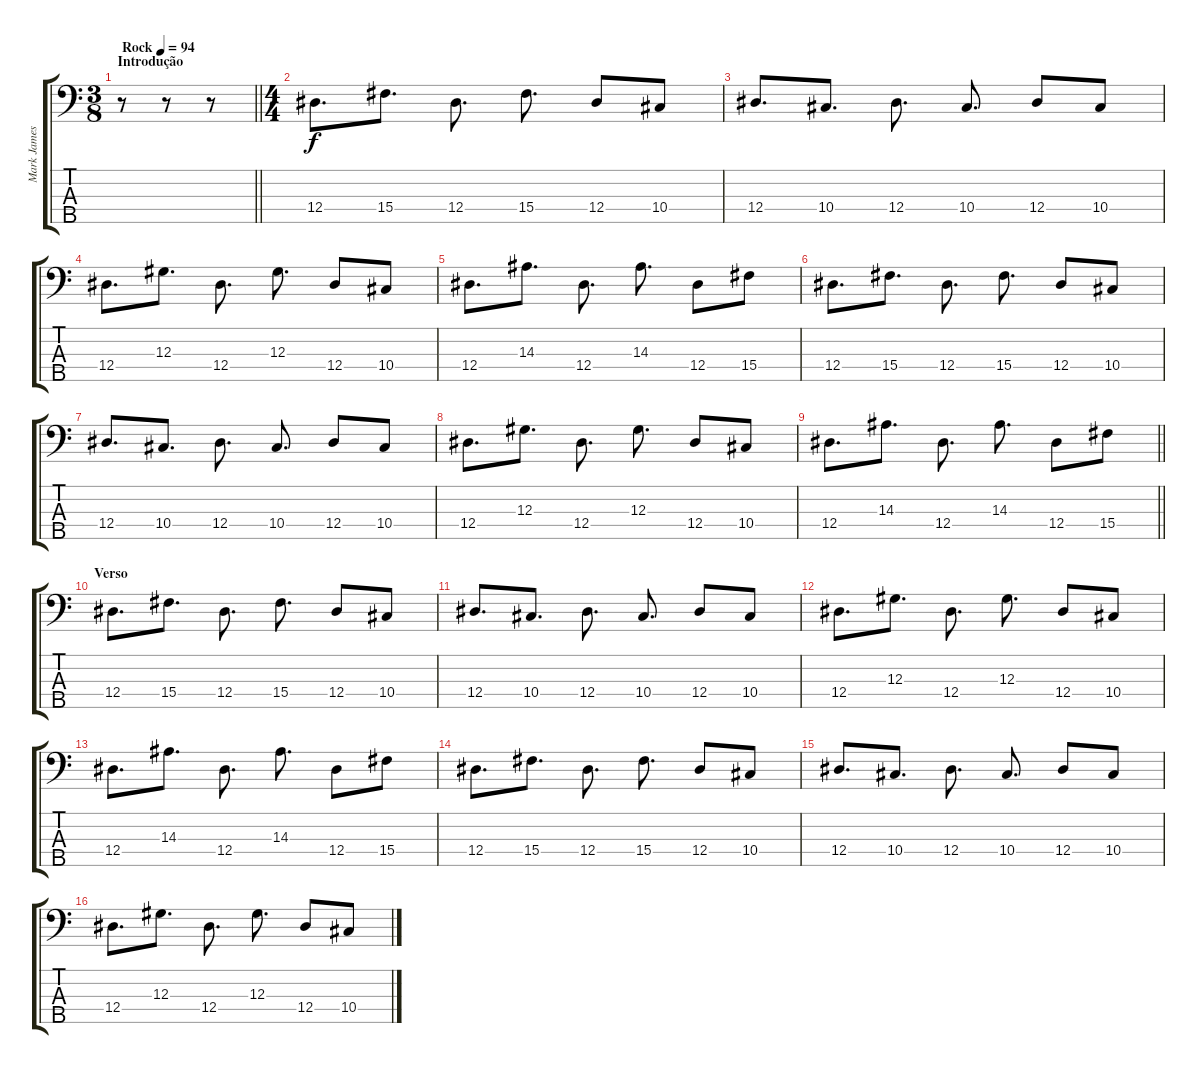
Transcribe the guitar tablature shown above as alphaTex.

\track ("Mark James" "Mark James") {instrument electricbassfinger}
\staff {score tabs}
\tuning (Gb2 Db2 Ab1 Eb1 Bb0) {hide}
\ts (3 8)
\section ("" "Introdução")
\tempo (94 "Rock")
\clef f4
\barLineRight lightlight
\ks c
r.8{dy f instrument electricbassfinger} r.8 r.8 |
\ts (4 4)
12.4.8{d} 15.4.8{d} 12.4.8{d} 15.4.8{d} 12.4.8 10.4.8 |
12.4.8{d} 10.4.8{d} 12.4.8{d} 10.4.8{d} 12.4.8 10.4.8 |
12.4.8{d} 12.3.8{d} 12.4.8{d} 12.3.8{d} 12.4.8 10.4.8 |
12.4.8{d} 14.3.8{d} 12.4.8{d} 14.3.8{d} 12.4.8 15.4.8 |
12.4.8{d} 15.4.8{d} 12.4.8{d} 15.4.8{d} 12.4.8 10.4.8 |
12.4.8{d} 10.4.8{d} 12.4.8{d} 10.4.8{d} 12.4.8 10.4.8 |
12.4.8{d} 12.3.8{d} 12.4.8{d} 12.3.8{d} 12.4.8 10.4.8 |
\barLineRight lightlight
12.4.8{d} 14.3.8{d} 12.4.8{d} 14.3.8{d} 12.4.8 15.4.8 |
\section ("" "Verso")
12.4.8{d} 15.4.8{d} 12.4.8{d} 15.4.8{d} 12.4.8 10.4.8 |
12.4.8{d} 10.4.8{d} 12.4.8{d} 10.4.8{d} 12.4.8 10.4.8 |
12.4.8{d} 12.3.8{d} 12.4.8{d} 12.3.8{d} 12.4.8 10.4.8 |
12.4.8{d} 14.3.8{d} 12.4.8{d} 14.3.8{d} 12.4.8 15.4.8 |
12.4.8{d} 15.4.8{d} 12.4.8{d} 15.4.8{d} 12.4.8 10.4.8 |
12.4.8{d} 10.4.8{d} 12.4.8{d} 10.4.8{d} 12.4.8 10.4.8 |
12.4.8{d} 12.3.8{d} 12.4.8{d} 12.3.8{d} 12.4.8 10.4.8
